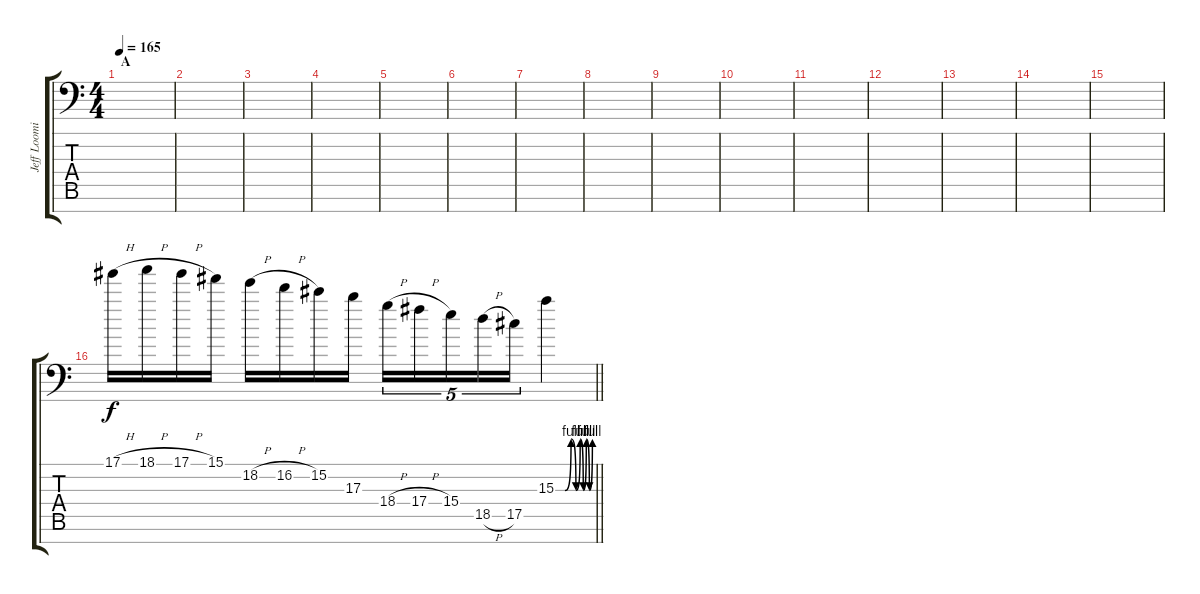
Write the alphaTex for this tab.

\track ("Jeff Loomis Lead Gtr" "Jeff Loomi") {instrument distortionguitar}
\staff {score tabs}
\tuning (Eb4 Bb3 Gb3 Db3 Ab2 Eb2 Bb1) {hide}
\ts (4 4)
\section ("" "A")
\tempo 165
\clef f4
\ks c
|
|
|
|
|
|
|
|
|
|
|
|
|
|
|
\barLineRight lightlight
17.1{h}.16 18.1{h}.16 17.1{h}.16 15.1.16 18.2{h}.16 16.2{h}.16 15.2.16 17.3.16 18.4{h}.16{tu (5 4)} 17.4{h}.16{tu (5 4)} 15.4.16{tu (5 4)} 18.5{h}.16{tu (5 4)} 17.5.16{tu (5 4)} 15.3{be (custom 0 0 15 0 25 4 33 0 40 4 45 0 50 4 55 0 60 4)}.4
